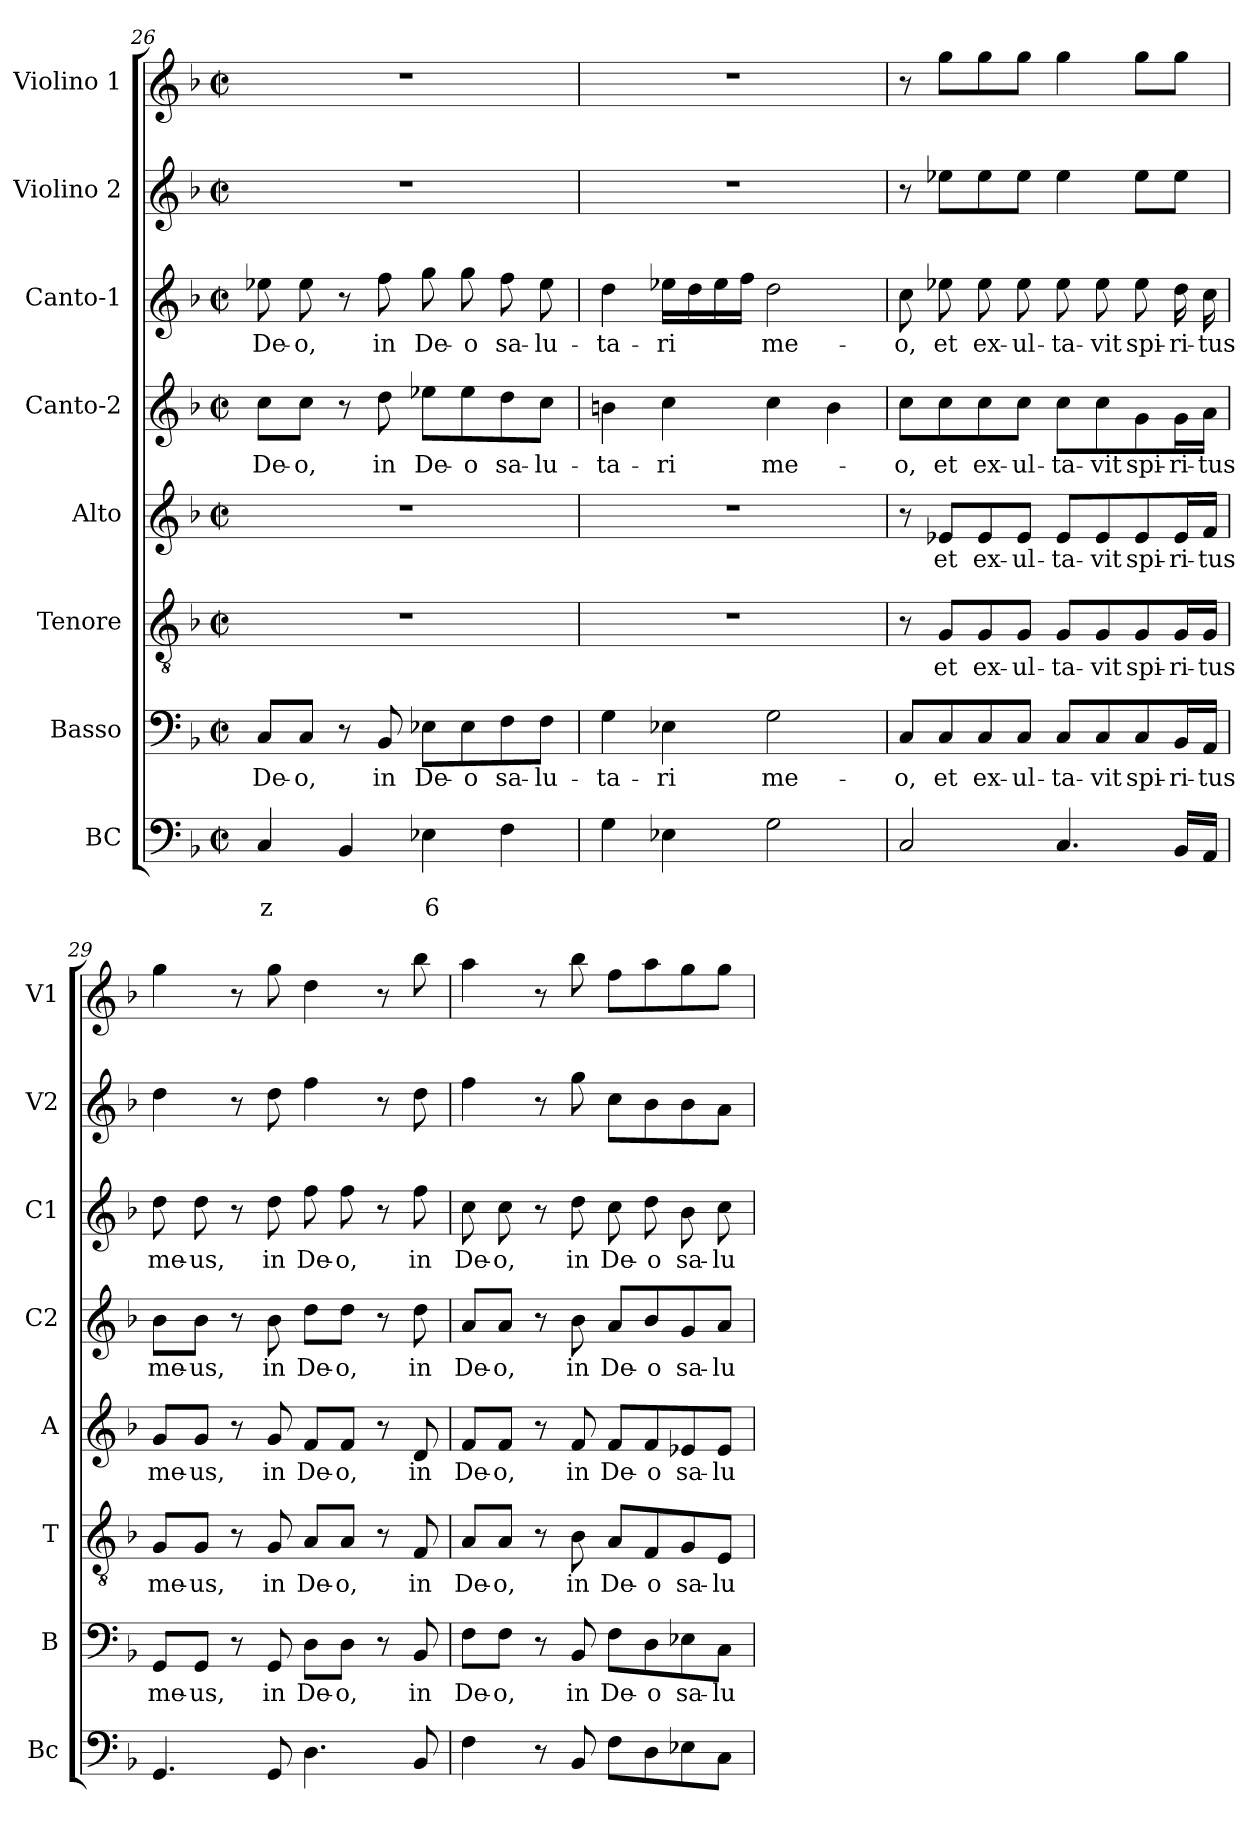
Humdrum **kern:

**kern	**text	**text	**kern	**text	**kern	**text	**kern	**text	**kern	**text	**kern	**text	**kern	**kern
*part8	*part8	*part8	*part7	*part7	*part6	*part6	*part5	*part5	*part4	*part4	*part3	*part3	*part2	*part1
*staff8	*staff8	*staff8	*staff7	*staff7	*staff6	*staff6	*staff5	*staff5	*staff4	*staff4	*staff3	*staff3	*staff2	*staff1
*I"BC	*	*	*I"Basso	*	*I"Tenore	*	*I"Alto	*	*I"Canto-2	*	*I"Canto-1	*	*I"Violino 2	*I"Violino 1
*I'Bc	*	*	*I'B	*	*I'T	*	*I'A	*	*I'C2	*	*I'C1	*	*I'V2	*I'V1
*clefF4	*	*	*clefF4	*	*clefGv2	*	*clefG2	*	*clefG2	*	*clefG2	*	*clefG2	*clefG2
*k[b-]	*	*	*k[b-]	*	*k[b-]	*	*k[b-]	*	*k[b-]	*	*k[b-]	*	*k[b-]	*k[b-]
*F:	*	*	*F:	*	*F:	*	*F:	*	*F:	*	*F:	*	*F:	*F:
*M2/2	*	*	*M2/2	*	*M2/2	*	*M2/2	*	*M2/2	*	*M2/2	*	*M2/2	*M2/2
*met(c|)	*	*	*met(c|)	*	*met(c|)	*	*met(c|)	*	*met(c|)	*	*met(c|)	*	*met(c|)	*met(c|)
=26	=26	=26	=26	=26	=26	=26	=26	=26	=26	=26	=26	=26	=26	=26
!	!	!LO:LY:b	!	!LO:LY:b	!	!	!	!	!	!LO:LY:b	!	!LO:LY:b	!	!
4C/	.	z	8C/L	De-	1r	.	1r	.	8cc\L	De-	8ee-X\	De-	1r	1r
!	!	!	!	!LO:LY:b	!	!	!	!	!	!LO:LY:b	!	!LO:LY:b	!	!
.	.	.	8C/J	-o,	.	.	.	.	8cc\J	-o,	8ee-\	-o,	.	.
4BB-/	.	.	8r	.	.	.	.	.	8r	.	8r	.	.	.
!	!	!	!	!LO:LY:b	!	!	!	!	!	!LO:LY:b	!	!LO:LY:b	!	!
.	.	.	8BB-/	in	.	.	.	.	8dd\	in	8ff\	in	.	.
!	!	!LO:LY:b	!	!LO:LY:b	!	!	!	!	!	!LO:LY:b	!	!LO:LY:b	!	!
4E-X\	.	6	8E-X\L	De-	.	.	.	.	8ee-X\L	De-	8gg\	De-	.	.
!	!	!	!	!LO:LY:b	!	!	!	!	!	!LO:LY:b	!	!LO:LY:b	!	!
.	.	.	8E-\	-o	.	.	.	.	8ee-\	-o	8gg\	-o	.	.
!	!	!	!	!LO:LY:b	!	!	!	!	!	!LO:LY:b	!	!LO:LY:b	!	!
4F\	.	.	8F\	sa-	.	.	.	.	8dd\	sa-	8ff\	sa-	.	.
!	!	!	!	!LO:LY:b	!	!	!	!	!	!LO:LY:b	!	!LO:LY:b	!	!
.	.	.	8F\J	-lu-	.	.	.	.	8cc\J	-lu-	8ee-\	-lu-	.	.
=27	=27	=27	=27	=27	=27	=27	=27	=27	=27	=27	=27	=27	=27	=27
!	!	!	!	!LO:LY:b	!	!	!	!	!	!LO:LY:b	!	!LO:LY:b	!	!
4G\	.	.	4G\	-ta-	1r	.	1r	.	4bn\	-ta-	4dd\	-ta-	1r	1r
!	!	!	!	!LO:LY:b	!	!	!	!	!	!LO:LY:b	!	!LO:LY:b	!	!
4E-X\	.	.	4E-X\	-ri	.	.	.	.	4cc\	-ri	16ee-X\LL	-ri	.	.
.	.	.	.	.	.	.	.	.	.	.	16dd\	.	.	.
.	.	.	.	.	.	.	.	.	.	.	16ee-\	.	.	.
.	.	.	.	.	.	.	.	.	.	.	16ff\JJ	.	.	.
!	!	!	!	!LO:LY:b	!	!	!	!	!	!LO:LY:b	!	!LO:LY:b	!	!
2G\	.	.	2G\	me-	.	.	.	.	4cc\	me-	2dd\	me-	.	.
.	.	.	.	.	.	.	.	.	4b\	.	.	.	.	.
!!LO:PB:g=z
=28	=28	=28	=28	=28	=28	=28	=28	=28	=28	=28	=28	=28	=28	=28
!	!	!	!	!LO:LY:b	!	!	!	!	!	!LO:LY:b	!	!LO:LY:b	!	!
2C/	.	.	8C/L	-o,	8r	.	8r	.	8cc\L	-o,	8cc\	-o,	8r	8r
!	!	!	!	!LO:LY:b	!	!LO:LY:b	!	!LO:LY:b	!	!LO:LY:b	!	!LO:LY:b	!	!
.	.	.	8C/	et	8G/L	et	8e-X/L	et	8cc\	et	8ee-X\	et	8ee-X!\L	8gg\L
!	!	!	!	!LO:LY:b	!	!LO:LY:b	!	!LO:LY:b	!	!LO:LY:b	!	!LO:LY:b	!	!
.	.	.	8C/	ex-	8G/	ex-	8e-/	ex-	8cc\	ex-	8ee-\	ex-	8ee-!\	8gg\
!	!	!	!	!LO:LY:b	!	!LO:LY:b	!	!LO:LY:b	!	!LO:LY:b	!	!LO:LY:b	!	!
.	.	.	8C/J	-ul-	8G/J	-ul-	8e-/J	-ul-	8cc\J	-ul-	8ee-\	-ul-	8ee-!\J	8gg\J
!	!	!	!	!LO:LY:b	!	!LO:LY:b	!	!LO:LY:b	!	!LO:LY:b	!	!LO:LY:b	!	!
4.C/	.	.	8C/L	-ta-	8G/L	-ta-	8e-/L	-ta-	8cc\L	-ta-	8ee-\	-ta-	4ee-!\	4gg\
!	!	!	!	!LO:LY:b	!	!LO:LY:b	!	!LO:LY:b	!	!LO:LY:b	!	!LO:LY:b	!	!
.	.	.	8C/	-vit	8G/	-vit	8e-/	-vit	8cc\	-vit	8ee-\	-vit	.	.
!	!	!	!	!LO:LY:b	!	!LO:LY:b	!	!LO:LY:b	!	!LO:LY:b	!	!LO:LY:b	!	!
.	.	.	8C/	spi-	8G/	spi-	8e-/	spi-	8g\	spi-	8ee-\	spi-	8ee-!\L	8gg\L
!	!	!	!	!LO:LY:b	!	!LO:LY:b	!	!LO:LY:b	!	!LO:LY:b	!	!LO:LY:b	!	!
16BB-/LL	.	.	16BB-/L	-ri-	16G/L	-ri-	16e-/L	-ri-	16g\L	-ri-	16dd\	-ri-	8ee-!\J	8gg\J
!	!	!	!	!LO:LY:b	!	!LO:LY:b	!	!LO:LY:b	!	!LO:LY:b	!	!LO:LY:b	!	!
16AA/JJ	.	.	16AA/JJ	-tus	16G/JJ	-tus	16f/JJ	-tus	16a\JJ	-tus	16cc\	-tus	.	.
=29	=29	=29	=29	=29	=29	=29	=29	=29	=29	=29	=29	=29	=29	=29
!	!	!	!	!LO:LY:b	!	!LO:LY:b	!	!LO:LY:b	!	!LO:LY:b	!	!LO:LY:b	!	!
4.GG/	.	.	8GG/L	me-	8G/L	me-	8g/L	me-	8b-\L	me-	8dd\	me-	4dd!\	4gg\
!	!	!	!	!LO:LY:b	!	!LO:LY:b	!	!LO:LY:b	!	!LO:LY:b	!	!LO:LY:b	!	!
.	.	.	8GG/J	-us,	8G/J	-us,	8g/J	-us,	8b-\J	-us,	8dd\	-us,	.	.
.	.	.	8r	.	8r	.	8r	.	8r	.	8r	.	8r	8r
!	!	!	!	!LO:LY:b	!	!LO:LY:b	!	!LO:LY:b	!	!LO:LY:b	!	!LO:LY:b	!	!
8GG/	.	.	8GG/	in	8G/	in	8g/	in	8b-\	in	8dd\	in	8dd!\	8gg\
!	!	!	!	!LO:LY:b	!	!LO:LY:b	!	!LO:LY:b	!	!LO:LY:b	!	!LO:LY:b	!	!
4.D\	.	.	8D\L	De-	8A/L	De-	8f/L	De-	8dd\L	De-	8ff\	De-	4ff!\	4dd\
!	!	!	!	!LO:LY:b	!	!LO:LY:b	!	!LO:LY:b	!	!LO:LY:b	!	!LO:LY:b	!	!
.	.	.	8D\J	-o,	8A/J	-o,	8f/J	-o,	8dd\J	-o,	8ff\	-o,	.	.
.	.	.	8r	.	8r	.	8r	.	8r	.	8r	.	8r	8r
!	!	!	!	!LO:LY:b	!	!LO:LY:b	!	!LO:LY:b	!	!LO:LY:b	!	!LO:LY:b	!	!
8BB-/	.	.	8BB-/	in	8F/	in	8d/	in	8dd\	in	8ff\	in	8dd!\	8bb-\
=30	=30	=30	=30	=30	=30	=30	=30	=30	=30	=30	=30	=30	=30	=30
!	!	!	!	!LO:LY:b	!	!LO:LY:b	!	!LO:LY:b	!	!LO:LY:b	!	!LO:LY:b	!	!
4F\	.	.	8F\L	De-	8A/L	De-	8f/L	De-	8a/L	De-	8cc\	De-	4ff!\	4aa\
!	!	!	!	!LO:LY:b	!	!LO:LY:b	!	!LO:LY:b	!	!LO:LY:b	!	!LO:LY:b	!	!
.	.	.	8F\J	-o,	8A/J	-o,	8f/J	-o,	8a/J	-o,	8cc\	-o,	.	.
8r	.	.	8r	.	8r	.	8r	.	8r	.	8r	.	8r	8r
!	!	!	!	!LO:LY:b	!	!LO:LY:b	!	!LO:LY:b	!	!LO:LY:b	!	!LO:LY:b	!	!
8BB-/	.	.	8BB-/	in	8B-\	in	8f/	in	8b-\	in	8dd\	in	8gg!\	8bb-\
!	!	!	!	!LO:LY:b	!	!LO:LY:b	!	!LO:LY:b	!	!LO:LY:b	!	!LO:LY:b	!	!
8F\L	.	.	8F\L	De-	8A/L	De-	8f/L	De-	8a/L	De-	8cc\	De-	8cc!\L	8ff\L
!	!	!	!	!LO:LY:b	!	!LO:LY:b	!	!LO:LY:b	!	!LO:LY:b	!	!LO:LY:b	!	!
8D\	.	.	8D\	-o	8F/	-o	8f/	-o	8b-/	-o	8dd\	-o	8b-!\	8aa\
!	!	!	!	!LO:LY:b	!	!LO:LY:b	!	!LO:LY:b	!	!LO:LY:b	!	!LO:LY:b	!	!
8E-X\	.	.	8E-X\	sa-	8G/	sa-	8e-X/	sa-	8g/	sa-	8b-\	sa-	8b-!\	8gg\
!	!	!	!	!LO:LY:b	!	!LO:LY:b	!	!LO:LY:b	!	!LO:LY:b	!	!LO:LY:b	!	!
8C\J	.	.	8C\J	-lu-	8E/J	-lu-	8e-/J	-lu-	8a/J	-lu-	8cc\	-lu-	8a!\J	8gg\J
=	=	=	=	=	=	=	=	=	=	=	=	=	=	=
*-	*-	*-	*-	*-	*-	*-	*-	*-	*-	*-	*-	*-	*-	*-
